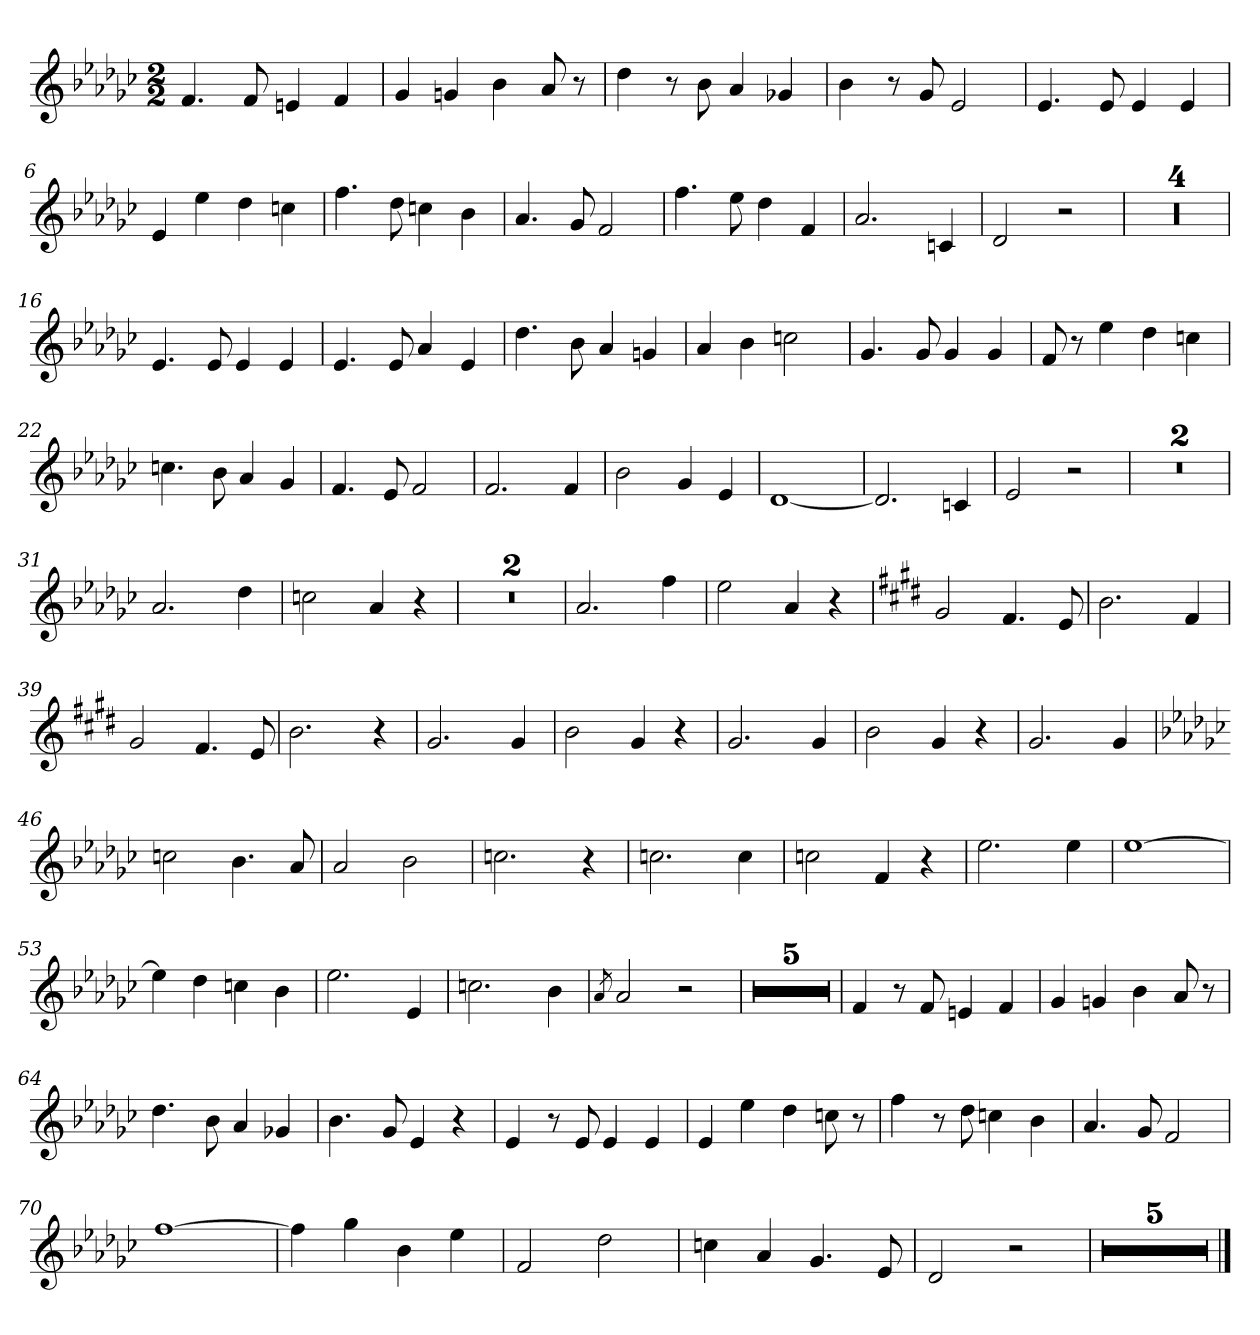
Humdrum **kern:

**kern
*part1
*staff1
*clefG2
*k[b-e-a-d-g-c-]
*M2/2
=1
4.f/
8f/
4en/
4f/
=2
4g-/
4gn/
4b-\
8a-/
8r
=3
4dd-\
8r
8b-\
4a-/
4g-X/
=4
4b-\
8r
8g-/
2e-/
=5
4.e-/
8e-/
4e-/
4e-/
=6
4e-/
4ee-\
4dd-\
4ccn\
=7
4.ff\
8dd-\
4ccn\
4b-\
=8
4.a-/
8g-/
2f/
=9
4.ff\
8ee-\
4dd-\
4f/
!!LO:LB:g=z
=10
2.a-/
4cn/
=11
2d-/
2r
=12
1r
=13
1r
=14
1r
=15
1r
=16
4.e-/
8e-/
4e-/
4e-/
=17
4.e-/
8e-/
4a-/
4e-/
=18
4.dd-\
8b-\
4a-/
4gn/
=19
4a-/
4b-\
2ccn\
=20
4.g-/
8g-/
4g-/
4g-/
=21
8f/
8r
4ee-\
4dd-\
4ccn\
!!LO:LB:g=z
=22
4.ccn\
8b-\
4a-/
4g-/
=23
4.f/
8e-/
2f/
=24
2.f/
4f/
=25
2b-\
4g-/
4e-/
=26
[1d-
=27
2.d-/]
4cn/
=28
2e-/
2r
=29
1r
=30
1r
=31
2.a-/
4dd-\
=32
2ccn\
4a-/
4r
=33
1r
=34
1r
=35
2.a-/
4ff\
!!LO:LB:g=z
=36
2ee-\
4a-/
4r
=37
*k[f#c#g#d#]
2g#/
4.f#/
8e/
=38
2.b\
4f#/
=39
2g#/
4.f#/
8e/
=40
2.b\
4r
=41
2.g#/
4g#/
=42
2b\
4g#/
4r
=43
2.g#/
4g#/
=44
2b\
4g#/
4r
=45
2.g#/
4g#/
=46
*k[b-e-a-d-g-c-]
2ccn\
4.b-\
8a-/
=47
2a-/
2b-\
!!LO:LB:g=z
=48
2.ccn\
4r
=49
2.ccn\
4cc\
=50
2ccn\
4f/
4r
=51
2.ee-\
4ee-\
=52
[1ee-
=53
4ee-\]
4dd-\
4ccn\
4b-\
=54
2.ee-\
4e-/
=55
2.ccn\
4b-\
=56
8qa-/
2a-/
2r
=57
1r
=58
1r
=59
1r
=60
1r
=61
1r
!!LO:LB:g=z
=62
4f/
8r
8f/
4en/
4f/
=63
4g-/
4gn/
4b-\
8a-/
8r
=64
4.dd-\
8b-\
4a-/
4g-X/
=65
4.b-\
8g-/
4e-/
4r
=66
4e-/
8r
8e-/
4e-/
4e-/
=67
4e-/
4ee-\
4dd-\
8ccn\
8r
=68
4ff\
8r
8dd-\
4ccn\
4b-\
=69
4.a-/
8g-/
2f/
=70
[1ff
!!LO:LB:g=z
=71
4ff\]
4gg-\
4b-\
4ee-\
=72
2f/
2dd-\
=73
4ccn\
4a-/
4.g-/
8e-/
=74
2d-/
2r
=75
1r
=76
1r
=77
1r
=78
1r
=79
1r
==
*-
